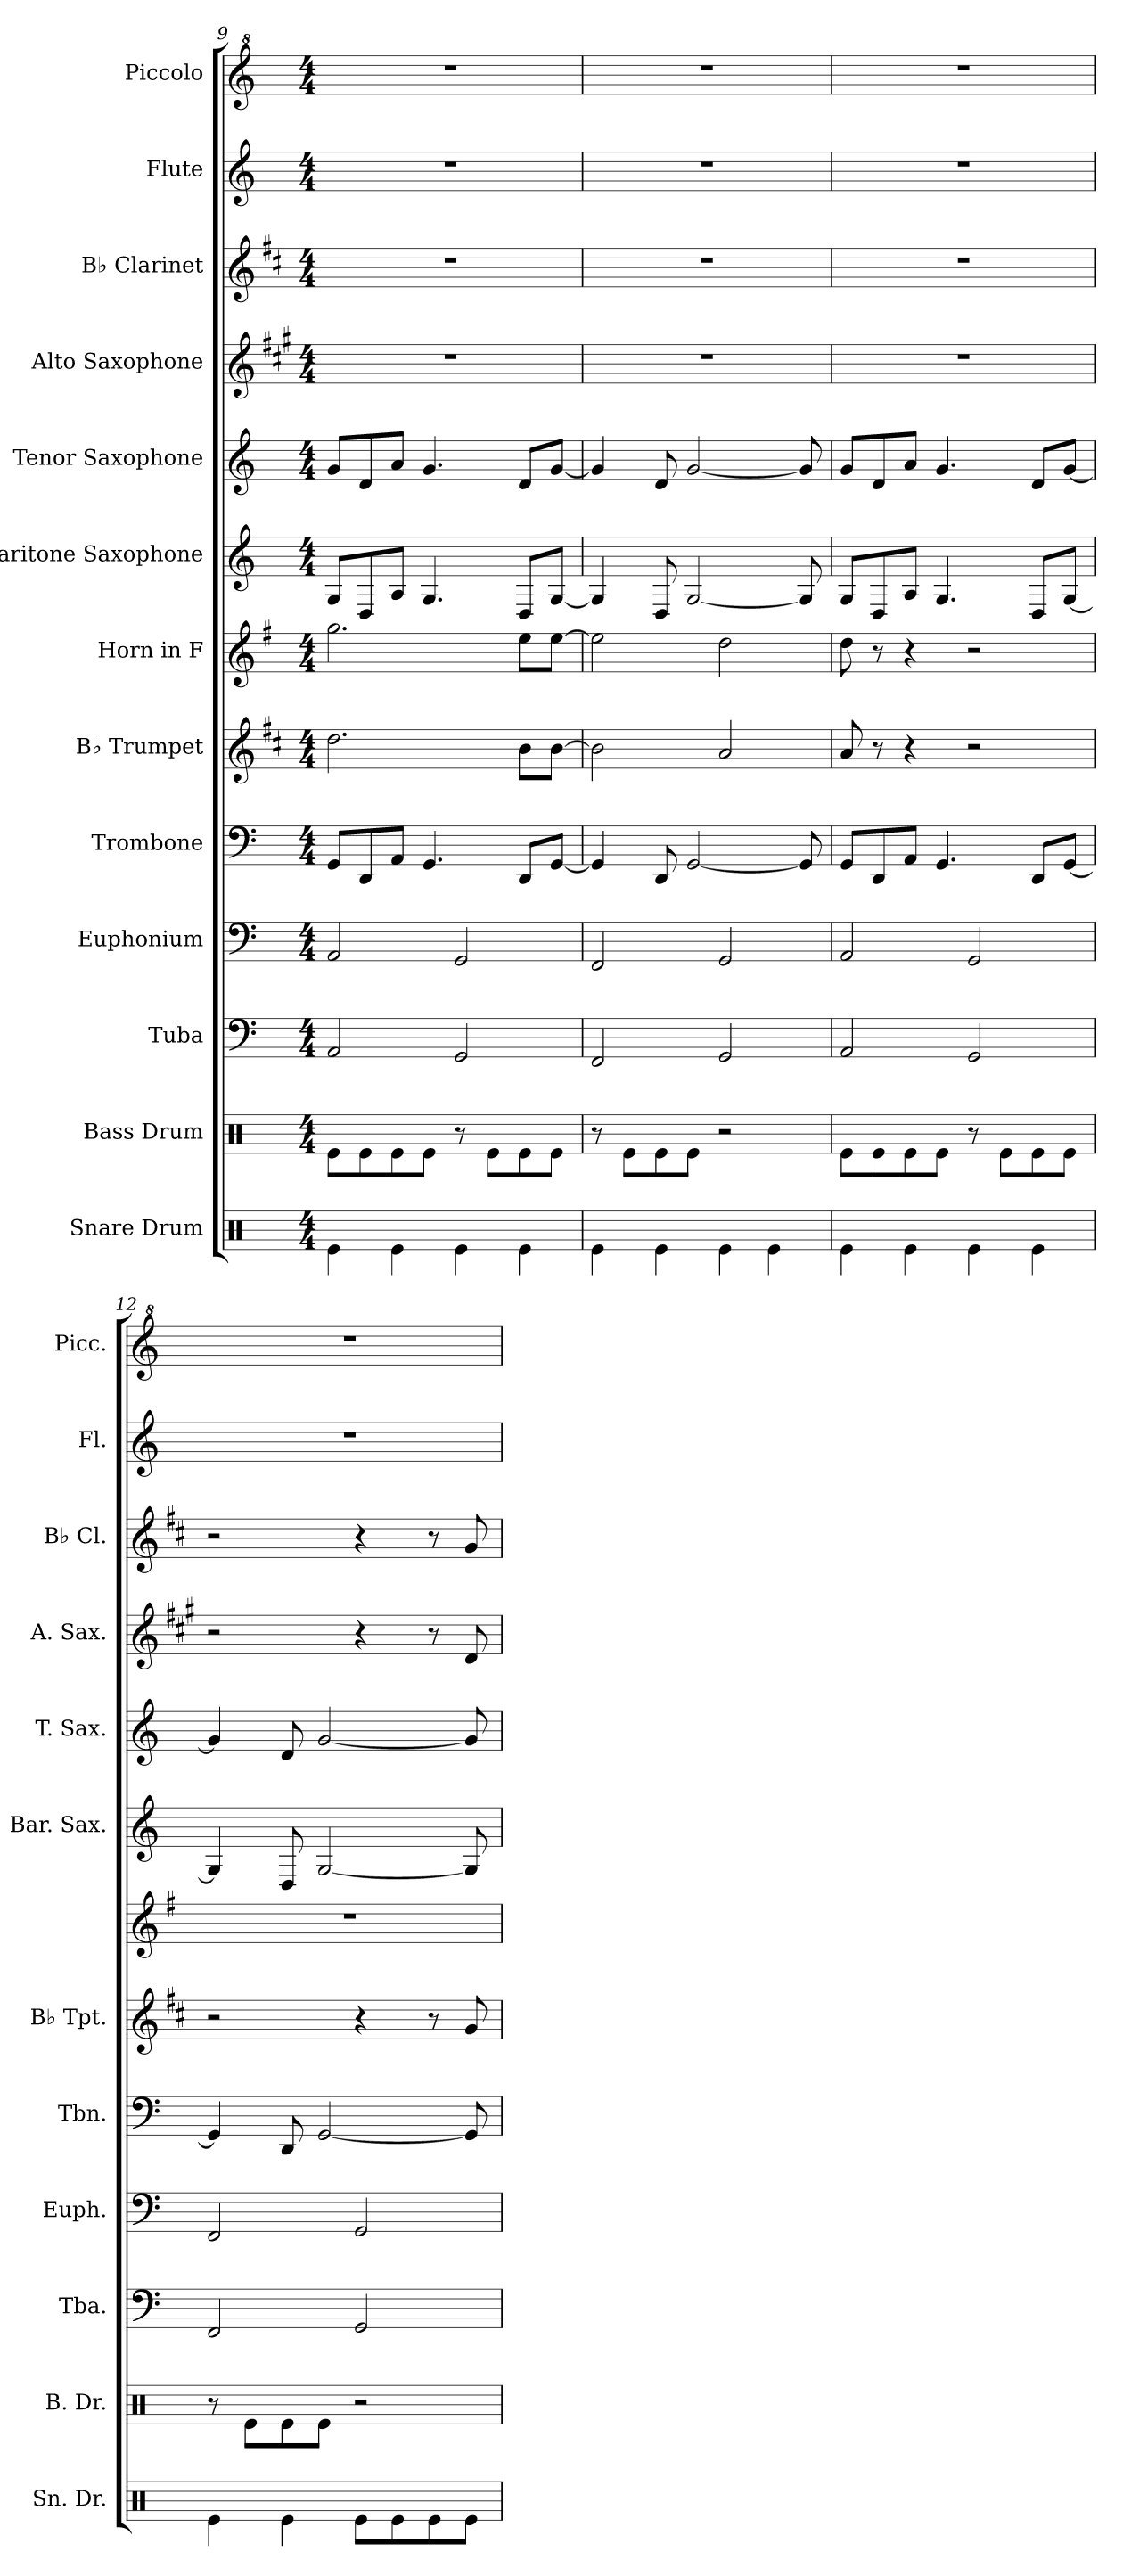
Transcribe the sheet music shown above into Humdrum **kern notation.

**kern	**kern	**kern	**kern	**kern	**kern	**kern	**kern	**kern	**kern	**kern	**kern	**kern
*part13	*part12	*part11	*part10	*part9	*part8	*part7	*part6	*part5	*part4	*part3	*part2	*part1
*staff13	*staff12	*staff11	*staff10	*staff9	*staff8	*staff7	*staff6	*staff5	*staff4	*staff3	*staff2	*staff1
*I"Snare Drum	*I"Bass Drum	*I"Tuba	*I"Euphonium	*I"Trombone	*I"B♭ Trumpet	*I"Horn in F	*I"Baritone Saxophone	*I"Tenor Saxophone	*I"Alto Saxophone	*I"B♭ Clarinet	*I"Flute	*I"Piccolo
*I'Sn. Dr.	*I'B. Dr.	*I'Tba.	*I'Euph.	*I'Tbn.	*I'B♭ Tpt.	*	*I'Bar. Sax.	*I'T. Sax.	*I'A. Sax.	*I'B♭ Cl.	*I'Fl.	*I'Picc.
!!LO:PB:g=z
*clefX	*clefX	*clefF4	*clefF4	*clefF4	*clefG2	*clefG2	*clefG2	*clefG2	*clefG2	*clefG2	*clefG2	*clefG^2
*	*	*	*	*	*ITrd1c2	*ITrd4c7	*ITrd12c21	*ITrd8c14	*ITrd5c9	*ITrd1c2	*	*ITrd-7c-12
*k[]	*k[]	*k[]	*k[]	*k[]	*k[]	*k[]	*k[]	*k[]	*k[]	*k[]	*k[]	*k[]
*M4/4	*M4/4	*M4/4	*M4/4	*M4/4	*M4/4	*M4/4	*M4/4	*M4/4	*M4/4	*M4/4	*M4/4	*M4/4
=9	=9	=9	=9	=9	=9	=9	=9	=9	=9	=9	=9	=9
4Re\	8Re\L	2AA/	2AA/	8GG/L	2.cc\	2.cc\	8GG/L	8G/L	1r	1r	1r	1r
.	8Re\	.	.	8DD/	.	.	8DD/	8D/	.	.	.	.
4Re\	8Re\	.	.	8AA/J	.	.	8AA/J	8A/J	.	.	.	.
.	8Re\J	.	.	4.GG/	.	.	4.GG/	4.G/	.	.	.	.
4Re\	8r	2GG/	2GG/	.	.	.	.	.	.	.	.	.
.	8Re\L	.	.	.	.	.	.	.	.	.	.	.
4Re\	8Re\	.	.	8DD/L	8a\L	8a\L	8DD/L	8D/L	.	.	.	.
.	8Re\J	.	.	[8GG/J	[8a\J	[8a\J	[8GG/J	[8G/J	.	.	.	.
=10	=10	=10	=10	=10	=10	=10	=10	=10	=10	=10	=10	=10
4Re\	8r	2FF/	2FF/	4GG/]	2a\]	2a\]	4GG/]	4G/]	1r	1r	1r	1r
.	8Re\L	.	.	.	.	.	.	.	.	.	.	.
4Re\	8Re\	.	.	8DD/	.	.	8DD/	8D/	.	.	.	.
.	8Re\J	.	.	[2GG/	.	.	[2GG/	[2G/	.	.	.	.
4Re\	2r	2GG/	2GG/	.	2g/	2g\	.	.	.	.	.	.
4Re\	.	.	.	.	.	.	.	.	.	.	.	.
.	.	.	.	8GG/]	.	.	8GG/]	8G/]	.	.	.	.
=11	=11	=11	=11	=11	=11	=11	=11	=11	=11	=11	=11	=11
4Re\	8Re\L	2AA/	2AA/	8GG/L	8g/	8g\	8GG/L	8G/L	1r	1r	1r	1r
.	8Re\	.	.	8DD/	8r	8r	8DD/	8D/	.	.	.	.
4Re\	8Re\	.	.	8AA/J	4r	4r	8AA/J	8A/J	.	.	.	.
.	8Re\J	.	.	4.GG/	.	.	4.GG/	4.G/	.	.	.	.
4Re\	8r	2GG/	2GG/	.	2r	2r	.	.	.	.	.	.
.	8Re\L	.	.	.	.	.	.	.	.	.	.	.
4Re\	8Re\	.	.	8DD/L	.	.	8DD/L	8D/L	.	.	.	.
.	8Re\J	.	.	[8GG/J	.	.	[8GG/J	[8G/J	.	.	.	.
=12	=12	=12	=12	=12	=12	=12	=12	=12	=12	=12	=12	=12
4Re\	8r	2FF/	2FF/	4GG/]	2r	1r	4GG/]	4G/]	2r	2r	1r	1r
.	8Re\L	.	.	.	.	.	.	.	.	.	.	.
4Re\	8Re\	.	.	8DD/	.	.	8DD/	8D/	.	.	.	.
.	8Re\J	.	.	[2GG/	.	.	[2GG/	[2G/	.	.	.	.
8Re\L	2r	2GG/	2GG/	.	4r	.	.	.	4r	4r	.	.
8Re\	.	.	.	.	.	.	.	.	.	.	.	.
8Re\	.	.	.	.	8r	.	.	.	8r	8r	.	.
8Re\J	.	.	.	8GG/]	8f/	.	8GG/]	8G/]	8F/	8f/	.	.
=	=	=	=	=	=	=	=	=	=	=	=	=
*-	*-	*-	*-	*-	*-	*-	*-	*-	*-	*-	*-	*-
